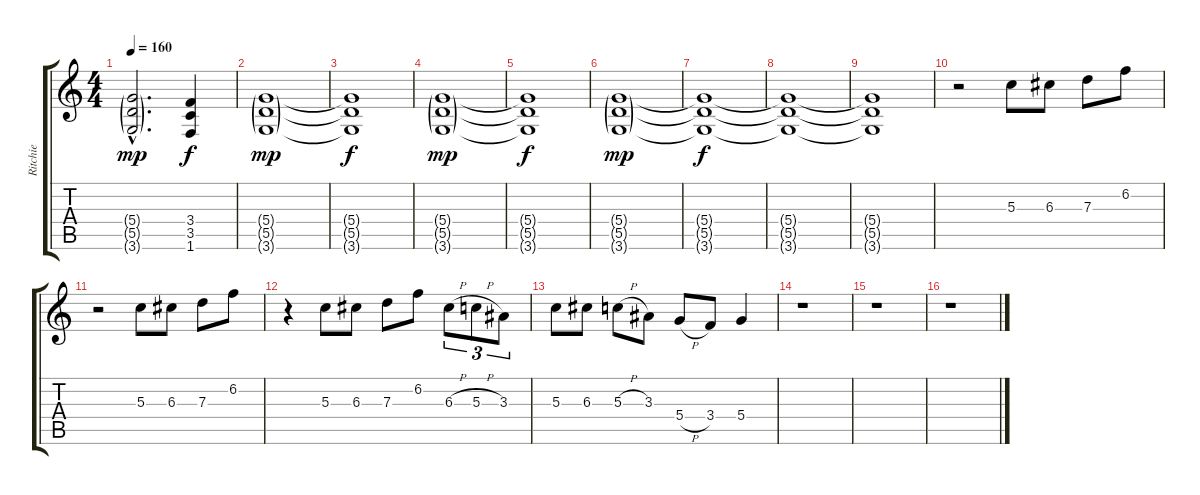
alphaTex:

\track ("Ritchie" "Ritchie") {instrument overdrivenguitar}
\staff {score tabs}
\tuning (E4 B3 G3 D3 A2 E2) {hide}
\ts (4 4)
\tempo 160
\clef g2
\ks c
(5.4{g hac} 5.5{g hac} 3.6{g hac}).2{d dy mp} (3.4 3.5 1.6).4{dy f} |
(5.4{g} 5.5{g} 3.6{g}).1{dy mp} |
(5.4{t} 5.5{t} 3.6{t}).1{dy f} |
(5.4{g} 5.5{g} 3.6{g}).1{dy mp} |
(5.4{t} 5.5{t} 3.6{t}).1{dy f} |
(5.4{g} 5.5{g} 3.6{g}).1{dy mp} |
(5.4{t} 5.5{t} 3.6{t}).1{dy f} |
(5.4{t} 5.5{t} 3.6{t}).1 |
(5.4{t} 5.5{t} 3.6{t}).1 |
r.2 5.3.8 6.3.8 7.3.8 6.2.8 |
r.2 5.3.8 6.3.8 7.3.8 6.2.8 |
r.4 5.3.8 6.3.8 7.3.8 6.2.8 6.3{h}.8{tu (3 2)} 5.3{h}.8{tu (3 2)} 3.3.8{tu (3 2)} |
5.3.8 6.3.8 5.3{h}.8 3.3.8 5.4{h}.8 3.4.8 5.4.4 |
r.1 |
r.1 |
r.1
